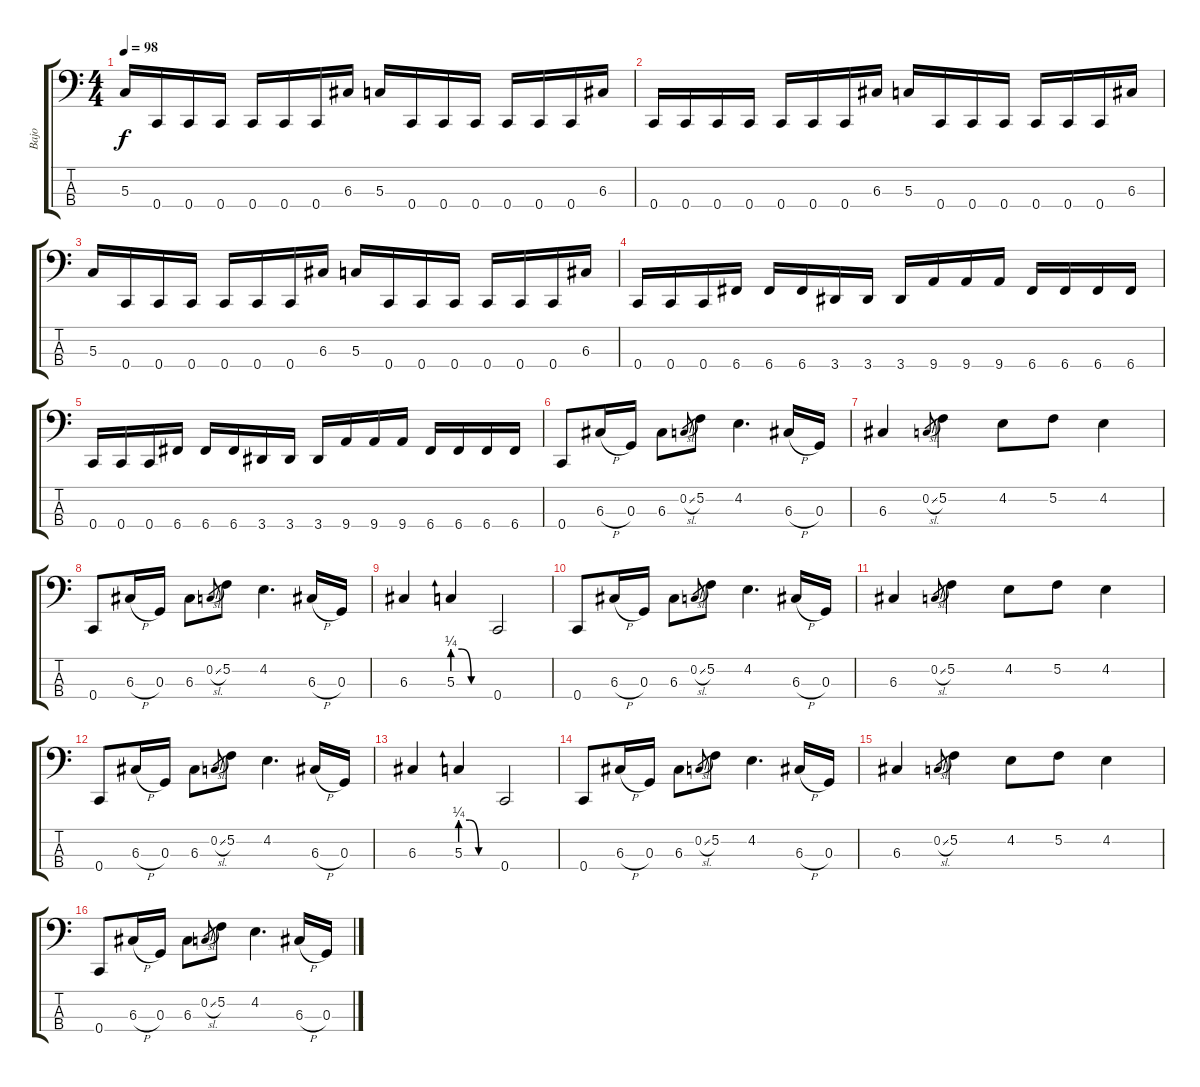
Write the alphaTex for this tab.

\track ("Bajo" "Bajo") {instrument electricbasspick}
\staff {score tabs}
\tuning (F2 C2 G1 C1) {hide}
\ts (4 4)
\tempo 98
\clef f4
\ks c
5.3.16{dy f} 0.4.16 0.4.16 0.4.16 0.4.16 0.4.16 0.4.16 6.3.16 5.3.16 0.4.16 0.4.16 0.4.16 0.4.16 0.4.16 0.4.16 6.3.16 |
0.4.16 0.4.16 0.4.16 0.4.16 0.4.16 0.4.16 0.4.16 6.3.16 5.3.16 0.4.16 0.4.16 0.4.16 0.4.16 0.4.16 0.4.16 6.3.16 |
5.3.16 0.4.16 0.4.16 0.4.16 0.4.16 0.4.16 0.4.16 6.3.16 5.3.16 0.4.16 0.4.16 0.4.16 0.4.16 0.4.16 0.4.16 6.3.16 |
0.4.16 0.4.16 0.4.16 6.4.16 6.4.16 6.4.16 3.4.16 3.4.16 3.4.16 9.4.16 9.4.16 9.4.16 6.4.16 6.4.16 6.4.16 6.4.16 |
0.4.16 0.4.16 0.4.16 6.4.16 6.4.16 6.4.16 3.4.16 3.4.16 3.4.16 9.4.16 9.4.16 9.4.16 6.4.16 6.4.16 6.4.16 6.4.16 |
0.4.8 6.3{h}.16 0.3.16 6.3.8 0.2{sl}.8{gr} 5.2.8 4.2.4{d} 6.3{h}.16 0.3.16 |
6.3.4 0.2{sl}.8{gr} 5.2.4 4.2.8 5.2.8 4.2.4 |
0.4.8 6.3{h}.16 0.3.16 6.3.8 0.2{sl}.8{gr} 5.2.8 4.2.4{d} 6.3{h}.16 0.3.16 |
6.3.4 5.3{be (custom 0 1 15 1 30 0 60 0)}.4 0.4.2 |
0.4.8 6.3{h}.16 0.3.16 6.3.8 0.2{sl}.8{gr} 5.2.8 4.2.4{d} 6.3{h}.16 0.3.16 |
6.3.4 0.2{sl}.8{gr} 5.2.4 4.2.8 5.2.8 4.2.4 |
0.4.8 6.3{h}.16 0.3.16 6.3.8 0.2{sl}.8{gr} 5.2.8 4.2.4{d} 6.3{h}.16 0.3.16 |
6.3.4 5.3{be (custom 0 1 15 1 30 0 60 0)}.4 0.4.2 |
0.4.8 6.3{h}.16 0.3.16 6.3.8 0.2{sl}.8{gr} 5.2.8 4.2.4{d} 6.3{h}.16 0.3.16 |
6.3.4 0.2{sl}.8{gr} 5.2.4 4.2.8 5.2.8 4.2.4 |
0.4.8{volume 15} 6.3{h}.16 0.3.16 6.3.8 0.2{sl}.8{gr} 5.2.8 4.2.4{d} 6.3{h}.16 0.3.16
